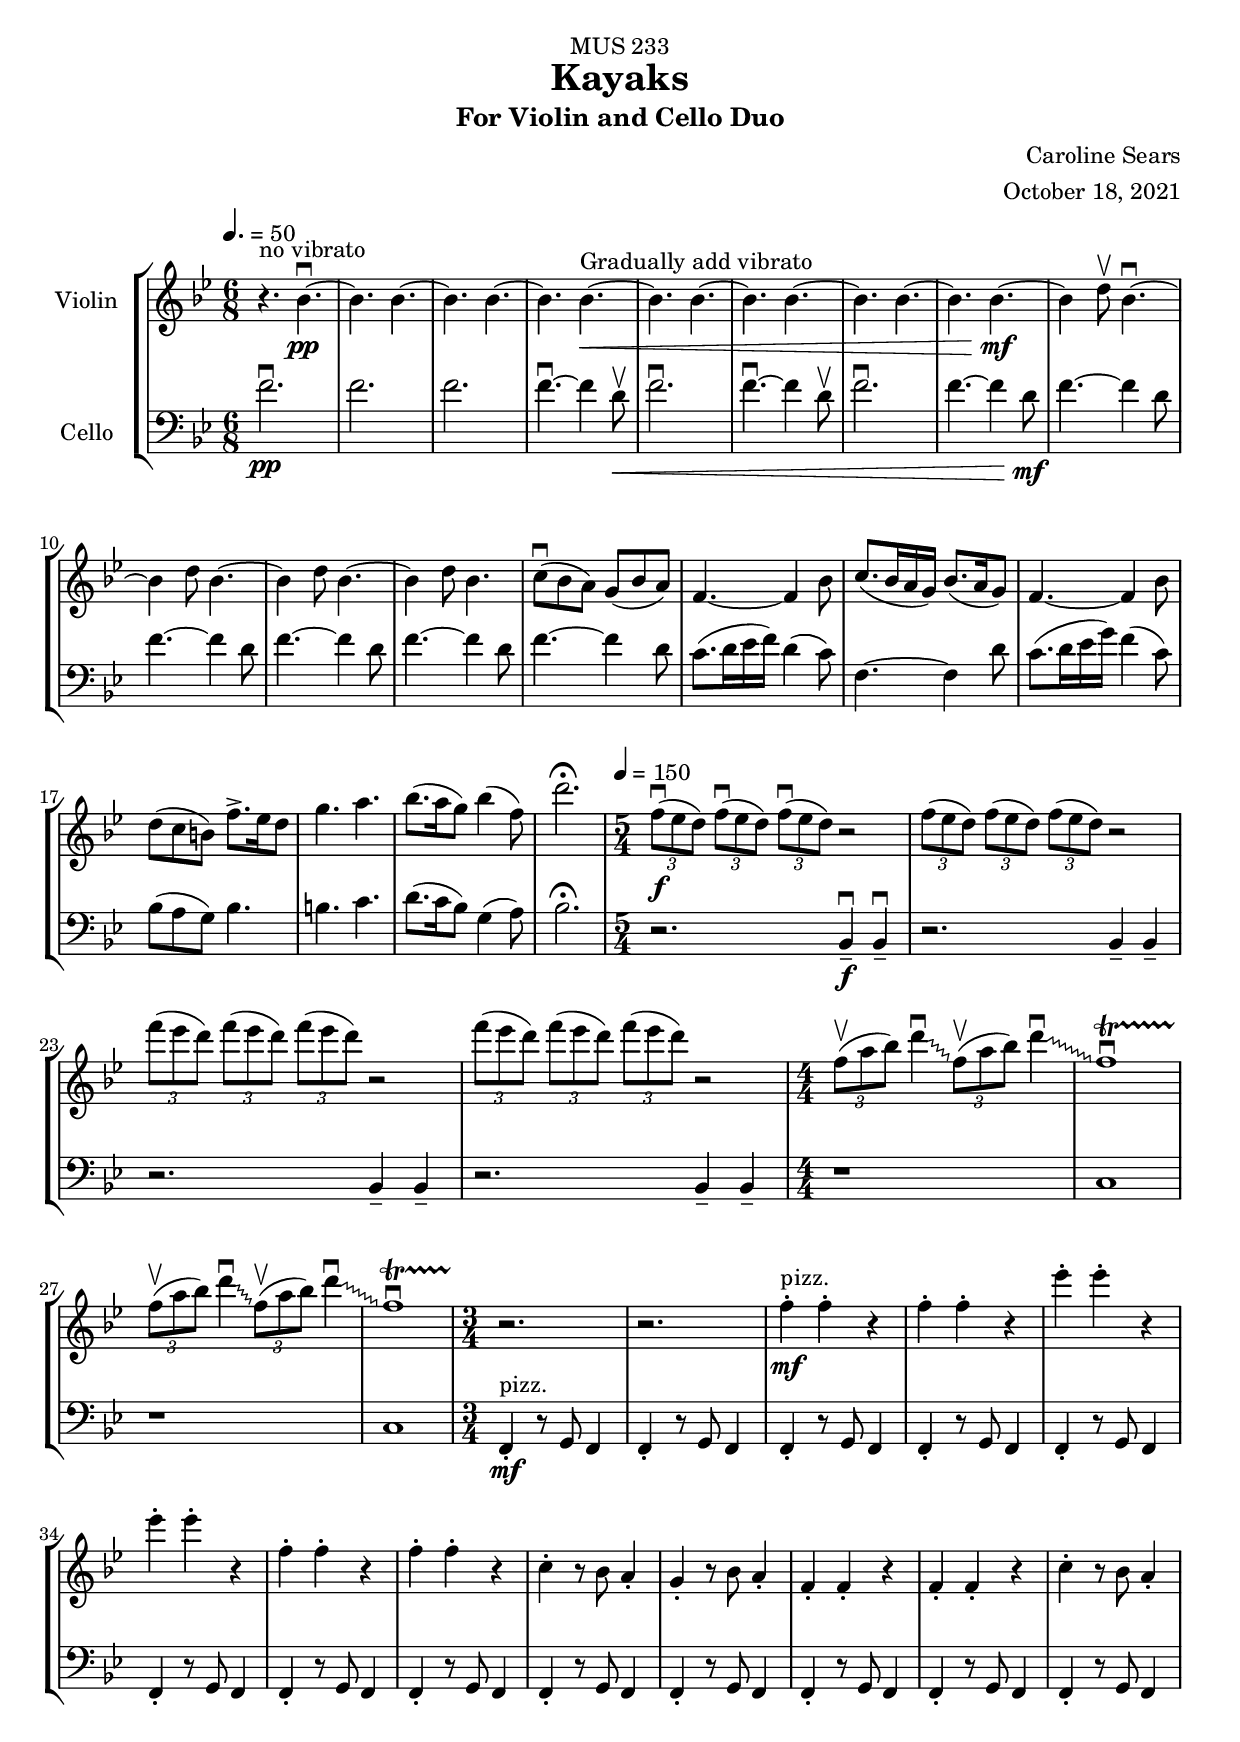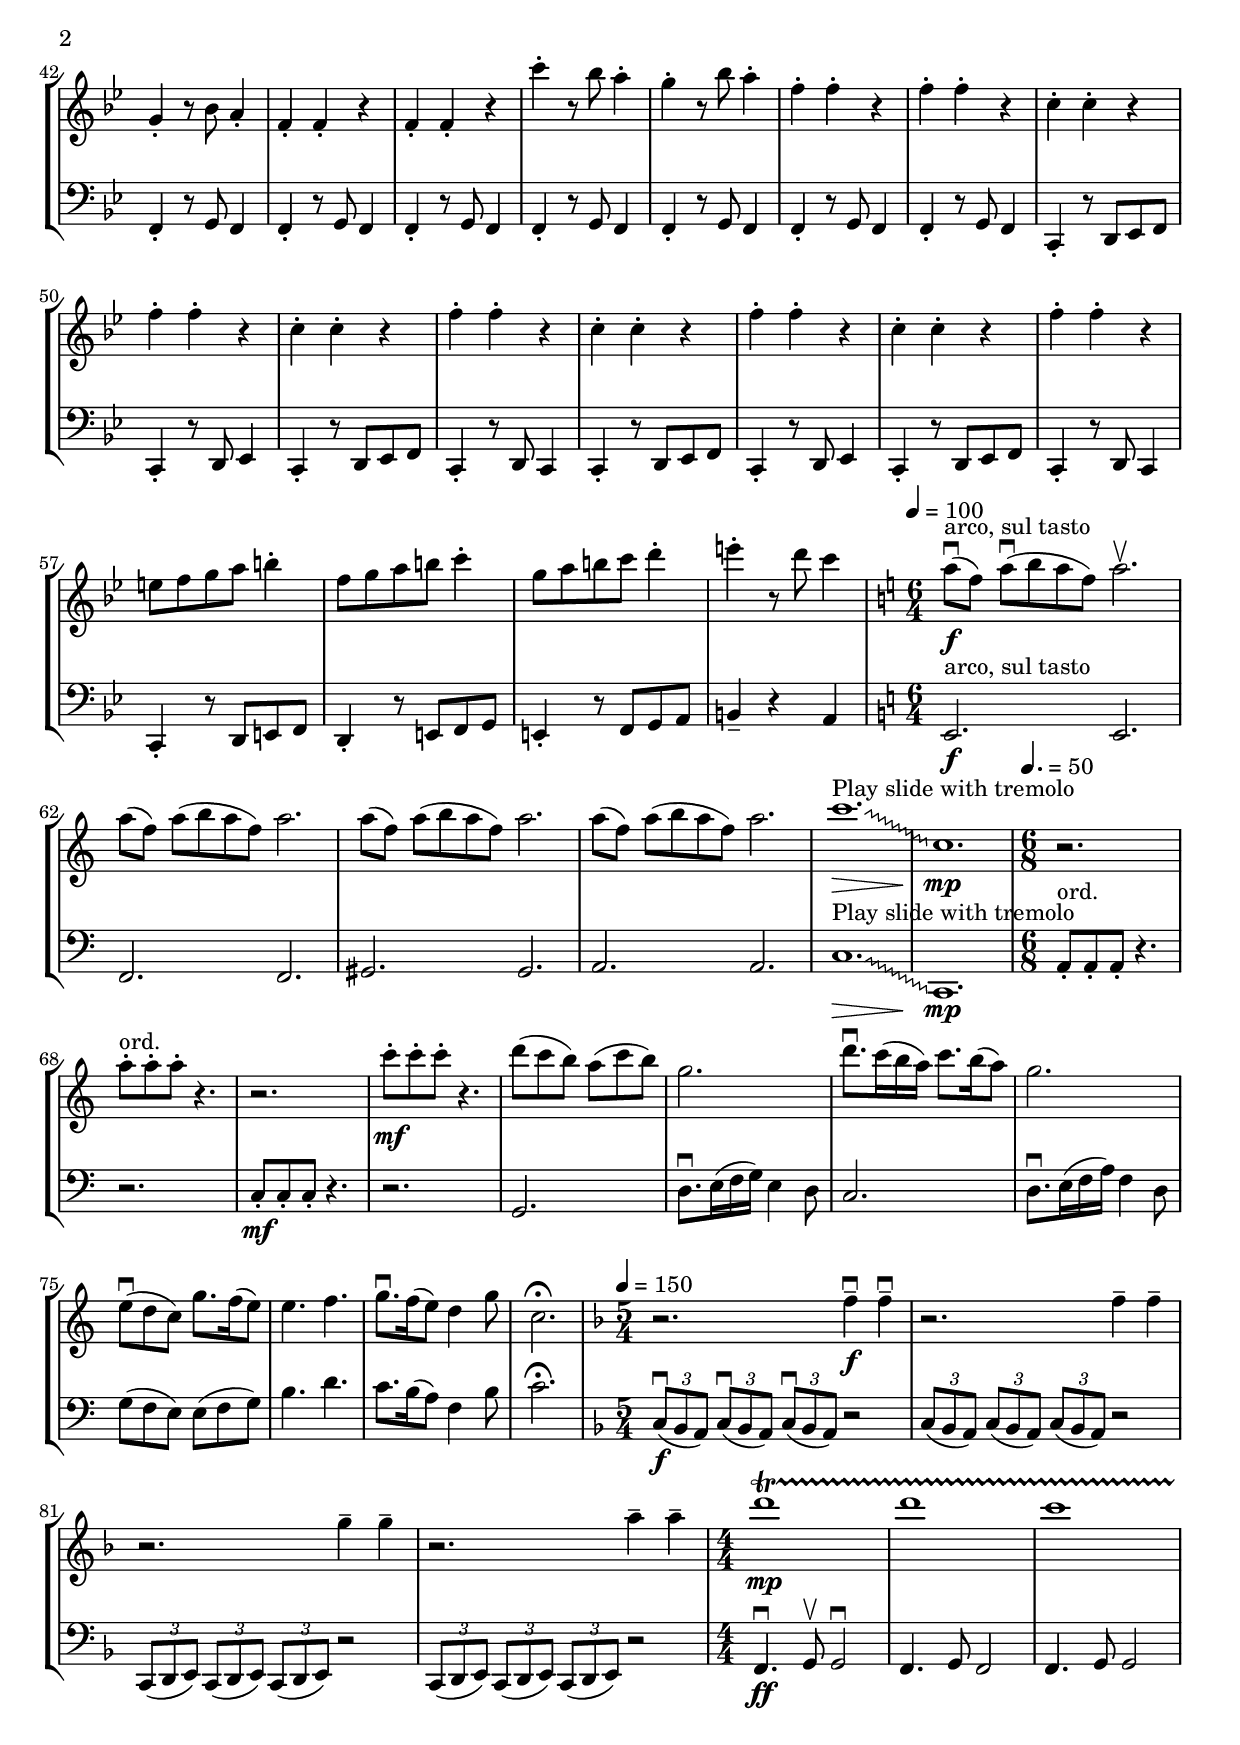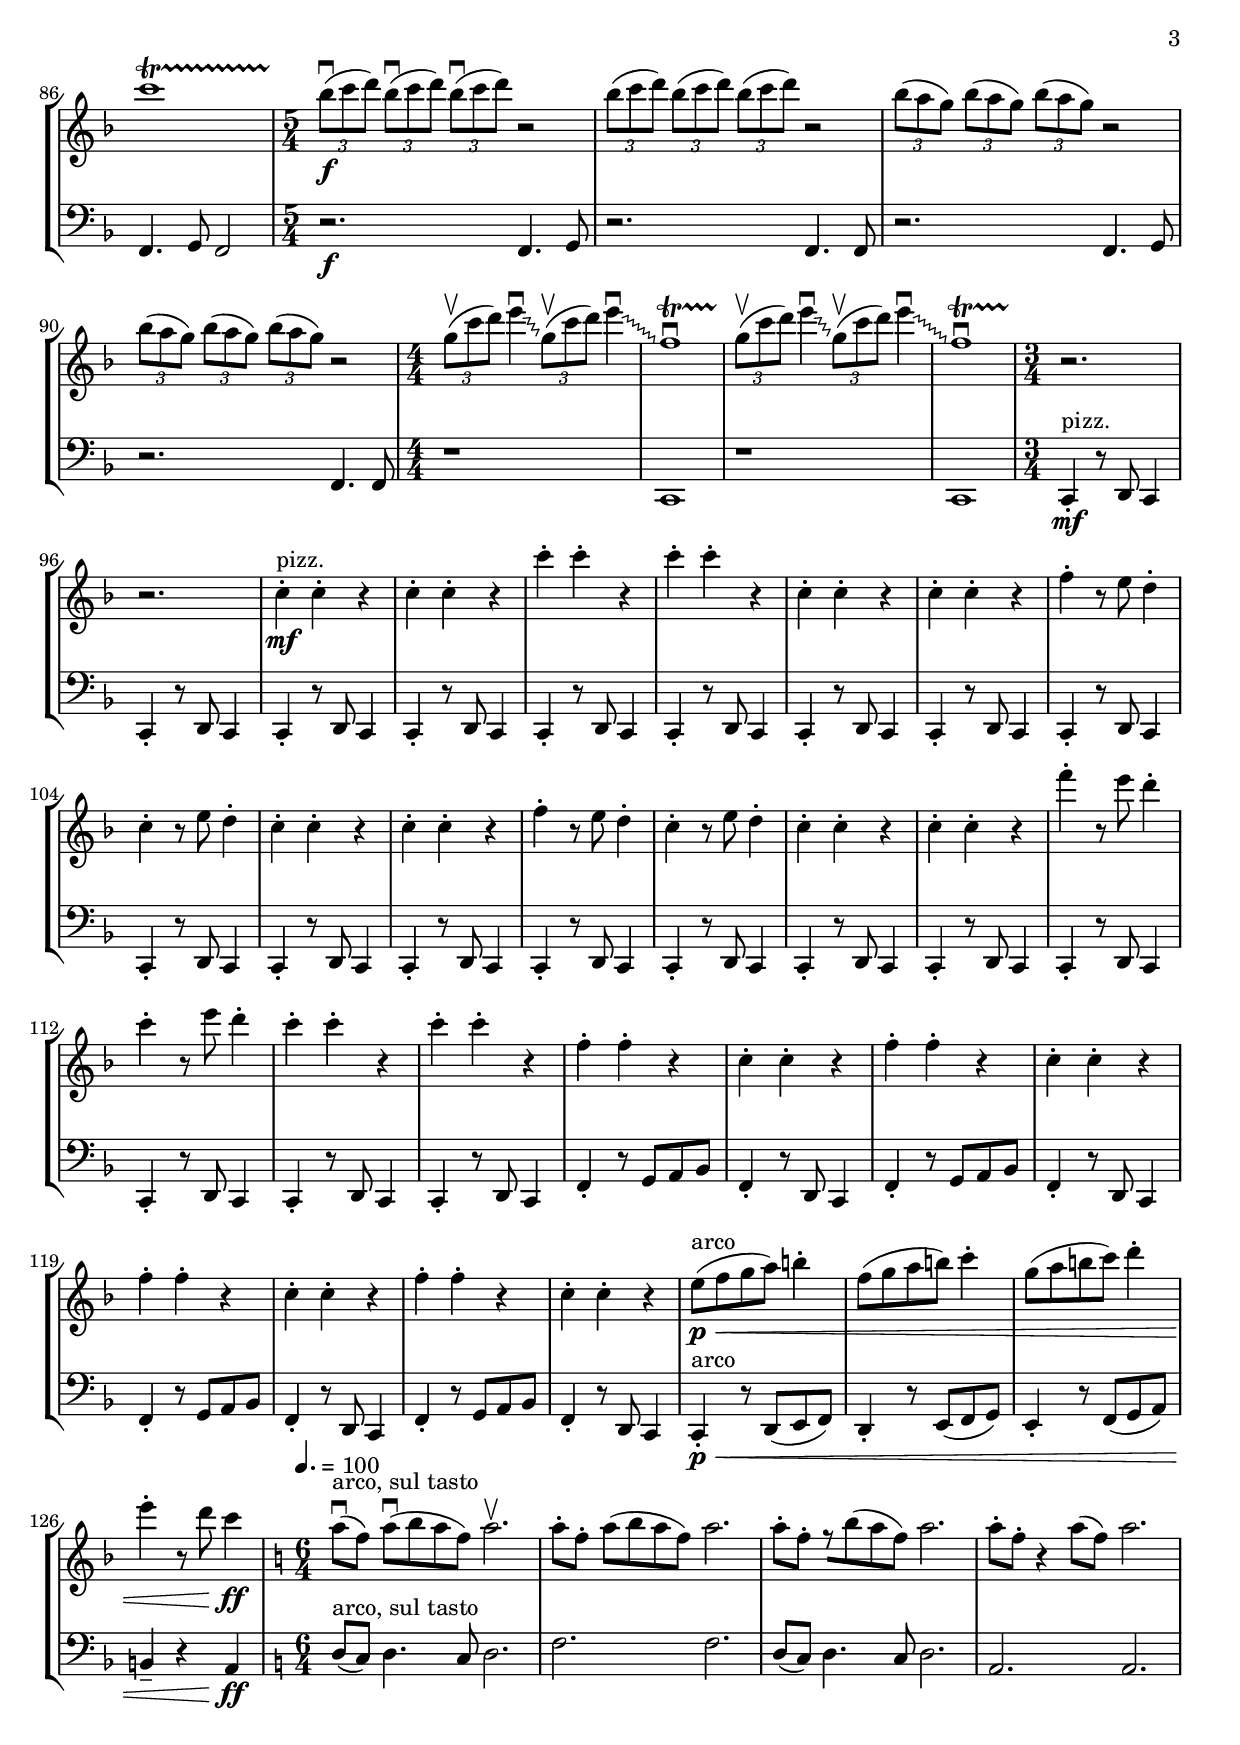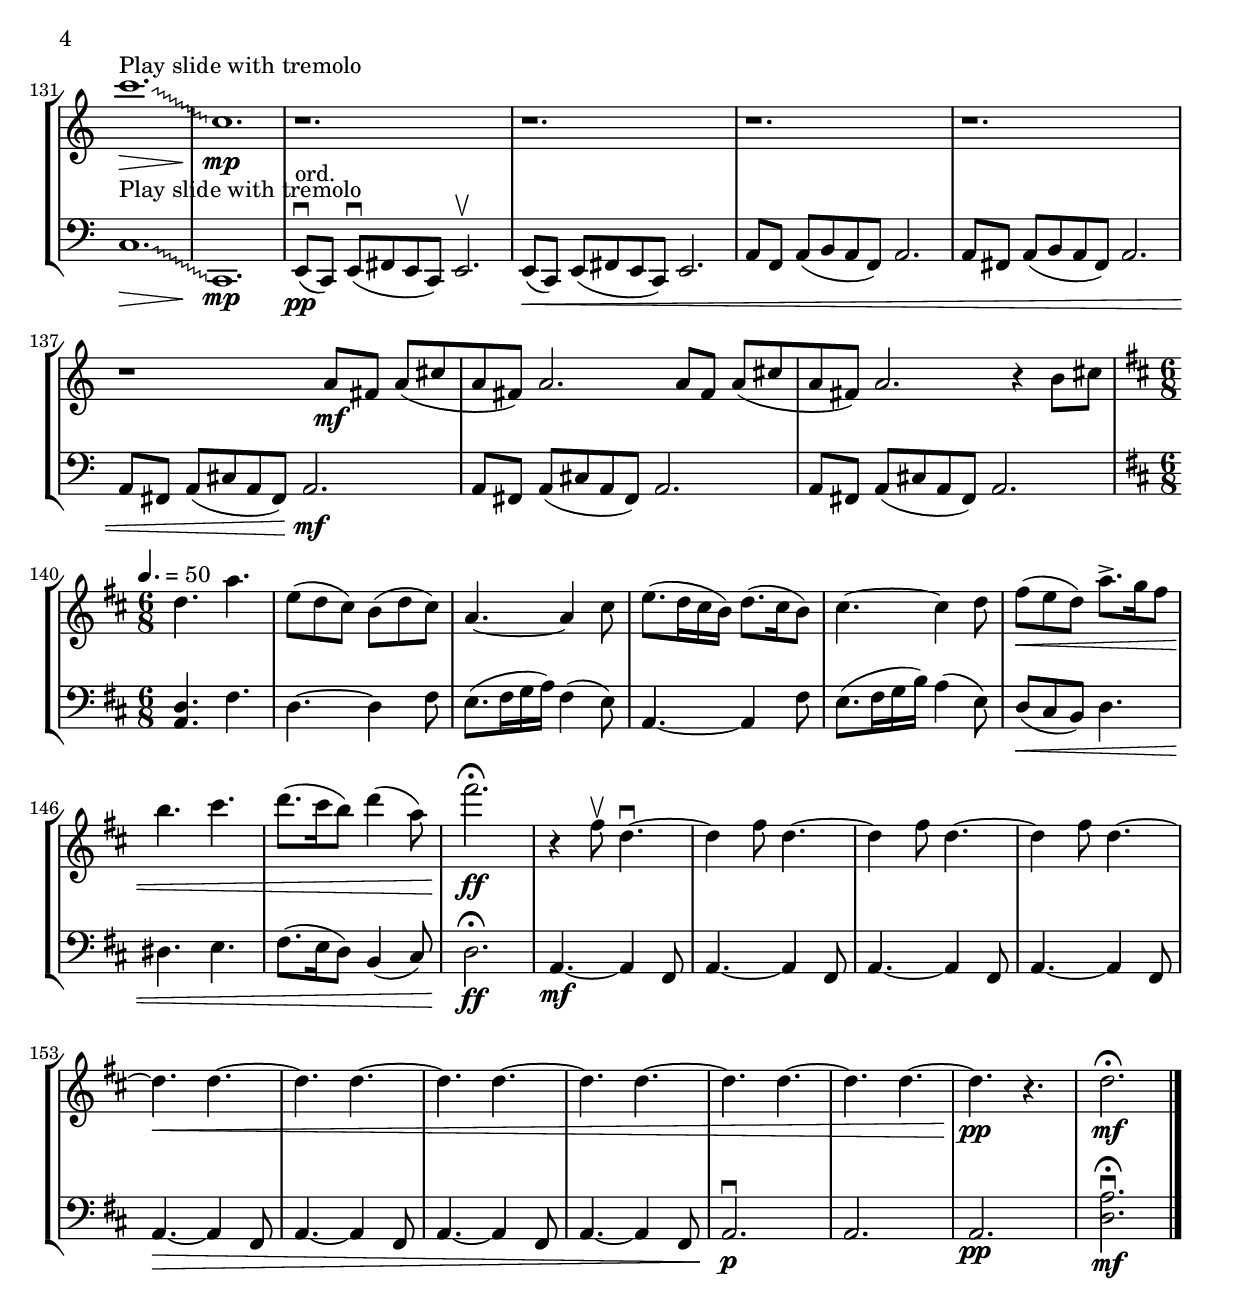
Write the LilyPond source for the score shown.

\header {
    title = "Kayaks"
    subtitle = "For Violin and Cello Duo"
    dedication = "MUS 233"
    composer = "Caroline Sears"
    arranger = "October 18, 2021"

      % The following fields are centered at the bottom
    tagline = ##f


} %make this composition feel like a journey
\score {
% violin code
  \new StaffGroup <<
    \new Staff \with { instrumentName = "Violin" }
      \relative c'' {
      %A section
      \time 6/8
      \key bes \major
      \tempo 4. = 50 
      %bars1-8
       r4.^\markup "no vibrato" bes4.\downbow~\pp| bes4. bes4.~| bes4. bes~| bes bes~\<^\markup "Gradually add vibrato"|
       bes4. bes4.~| bes4. bes~| bes4. bes4.~| bes bes~\!\mf |
       %bars 9-16
       bes4 d8\upbow bes4.\downbow~|bes4 d8 bes4.~|bes4 d8 bes4.~ |bes4 d8 bes4.|
       c8\downbow (bes a) g (bes a) | f4.~f4 bes8| c8. (bes16 a g) bes8. (a16 g8) | f4.~f4 bes8|
       %bars 17-20
       d8 (c b) f'8.\accent ees16 d8 | g4. a4. | bes8. (a16 g8) bes4 (f8) | d'2.\fermata
      %%%%%%%%%%%%%%%%%%%%%%%%%%%%%
      %B Section
      \tempo 4 = 150
      \time 5/4
      %bars 21-24
      \tuplet 3/2 {f,8\downbow\f (ees d)} \tuplet 3/2 {f\downbow (ees d)}  \tuplet 3/2 {f\downbow (ees d)} r2 |
      \tuplet 3/2 {f8 (ees d)} \tuplet 3/2 {f (ees d)}  \tuplet 3/2 {f (ees d)} r2 |
      \tuplet 3/2 {f'8 (ees d)} \tuplet 3/2 {f (ees d)}  \tuplet 3/2 {f (ees d)} r2 |
      \tuplet 3/2 {f8 (ees d)} \tuplet 3/2 {f (ees d)}  \tuplet 3/2 {f (ees d)} r2 |
      % bars 25-28
      \numericTimeSignature \time 4/4
      \override Glissando.style = #'zigzag
      \tuplet 3/2 {f,8\upbow (a bes)} d4\downbow\glissando \tuplet 3/2 {f,8\upbow (a bes)} d4\downbow\glissando 
      f,1\downbow\startTrillSpan|
      \tuplet 3/2 {f8\stopTrillSpan\upbow (a bes)} d4\downbow\glissando \tuplet 3/2 {f,8\upbow (a bes)} d4\downbow\glissando 
      f,1\downbow\startTrillSpan|
      %%%%%%%%%%%%%%%%%%%%%%%%%%%%%%%%
        % C Section
      %bars 29-32
      \time 3/4
      r2.\stopTrillSpan | r | f4^"pizz."\staccato\mf f\staccato r |f4\staccato f\staccato r |
      %bars 33-36
      ees'\staccato ees\staccato r| ees\staccato ees\staccato r| f,4\staccato f\staccato r |f4\staccato f\staccato r |
      %bars 37-40
      c\staccato r8 bes a4\staccato | g\staccato r8 bes a4\staccato |f4\staccato f\staccato r |f4\staccato f\staccato r |
      %bars 41-44
      c'\staccato r8 bes a4\staccato | g\staccato r8 bes a4\staccato |f4\staccato f\staccato r |f4\staccato f\staccato r |
      %bars 45-48
      c''\staccato r8 bes a4\staccato | g\staccato r8 bes a4\staccato |f4\staccato f\staccato r |f4\staccato f\staccato r |
      %bars 49-52
      c4\staccato c\staccato r |f4\staccato f\staccato r |c4\staccato c\staccato r |f4\staccato f\staccato r |
      %bars 49-52
      c4\staccato c\staccato r |f4\staccato f\staccato r |c4\staccato c\staccato r |f4\staccato f\staccato r |
      %bars 57-60
      e8 f g a b4\staccato |f8 g a b c4\staccato |g8 a b c d4\staccato | e4\staccato r8 d c4 |
      %%%%%%%%%%%%%%%%%%%%%%%%%%%%%%%%%
      %D Section
      \time 6/4
      \key a \minor
      \tempo 4 = 100
      %bars 61- 64
      a8^"arco, sul tasto"\downbow\f [(f)] a\downbow [(b a f)] a2.\upbow |a8 [(f)] a [(b a f)] a2. | 
      a8 [(f)] a [(b a f)] a2. |a8 [(f)] a [(b a f)] a2. |
      %bars 65-68
       c1.\glissando^\markup "Play slide with tremolo"\> | c,\!\mp |
       \time 6/8
       \tempo 4. = 50
        r2.| a'8\staccato^\markup "ord." a\staccato a\staccato r4. |
        r2. |c8\staccato\mf c\staccato c\staccato r4. |
      %bars 69-72
      d8 (c b) a (c b)| g2.| d'8.\downbow c16 (b a) c8. b16 (a8)| g2. | e8\downbow (d c) g'8. f16 (e8)| e4. f |g8.\downbow f16 (e8) d4 g8 |c,2.\fermata |
     %%%%%%%%%%%%%%%%%%%%%%%%%%%%%%%%%%%%%
      %B' Section 
      %bars 73-76
       \key f \major
       \time 5/4
       \tempo 4 =150
      r2. f4\tenuto\downbow\f f4\downbow\tenuto |r2. f4\tenuto f4\tenuto |
      r2. g4\tenuto g4\tenuto |r2. a4\tenuto a4\tenuto |
      %bars 77-80
      \time 4/4
      d1\startTrillSpan\mp | d1 | c1 | c1 |
      %bars 81-84
      \time 5/4
      \tuplet 3/2 {bes8\stopTrillSpan\downbow\f(c d)} \tuplet 3/2 {bes\downbow (c d)}  \tuplet 3/2 {bes\downbow (c d)} r2 |
      \tuplet 3/2 {bes8(c d)} \tuplet 3/2 {bes (c d)}  \tuplet 3/2 {bes (c d)} r2 |
      \tuplet 3/2 {bes8(a g)} \tuplet 3/2 {bes (a g)}  \tuplet 3/2 {bes (a g)} r2 |
      \tuplet 3/2 {bes8(a g)} \tuplet 3/2 {bes (a g)}  \tuplet 3/2 {bes (a g)} r2 |
      %bars 85-88
      \time 4/4
      \tuplet 3/2 {g8\upbow (c d)} e4\downbow\glissando \tuplet 3/2 {g,8\upbow (c d)} e4\downbow\glissando 
      f,1\downbow\startTrillSpan|
      \tuplet 3/2 {g8\stopTrillSpan\upbow (c d)} e4\downbow\glissando \tuplet 3/2 {g,8\upbow (c d)} e4\downbow\glissando 
      f,1\downbow\startTrillSpan|
      %%%%%%%%%%%%%%%%%%%%%%%%
      %C' Section
      \time 3/4
      %Bars 89-92
      r2.\stopTrillSpan | r | c4^"pizz."\staccato\mf c\staccato r |c4\staccato c\staccato r |
      %bars 93-96
      c'\staccato c\staccato r| c\staccato c\staccato r| c,4\staccato c\staccato r |c4\staccato c\staccato r |
      %bars 97-100
      f\staccato r8 e d4\staccato | c\staccato r8 e d4\staccato |c4\staccato c\staccato r |c4\staccato c\staccato r |
      %bars 101-104
      f\staccato r8 e d4\staccato | c\staccato r8 e d4\staccato |c4\staccato c\staccato r |c4\staccato c\staccato r |
      %bars 105-108
      f'\staccato r8 e d4\staccato | c\staccato r8 e d4\staccato |c4\staccato c\staccato r |c4\staccato c\staccato r |
      %bars 109-112
      f,4\staccato f\staccato r |c4\staccato c\staccato r |f4\staccato f\staccato r |c4\staccato c\staccato r |
      %bars 113-116
      f4\staccato f\staccato r |c4\staccato c\staccato r |f4\staccato f\staccato r |c4\staccato c\staccato r |
      %bars 117-120
      e8^"arco"\p\< (f g a) b4\staccato |f8 (g a b) c4\staccato |g8 (a b c) d4\staccato | e4\staccato r8 d c4\!\ff |
      %%%%%%%%%%%%%%%%%%%%%%%%%%
      %D' Section (climax)
      \time 6/4
      \key a \minor
      \tempo 4. = 100
      %bars 121-124
      a8^"arco, sul tasto"\downbow [(f)] a\downbow [(b a f)] a2.\upbow |
      a8\staccato [f\staccato] a [(b a f)] a2. | 
      a8\staccato [f\staccato] r [b (a f)] a2. |
      a8\staccato [f\staccato] r4  a8 (f) a2. |
      %bars 125-128
       c1.\glissando^\markup "Play slide with tremolo"\> | c,\!\mp | 
      %bars 129-132
      r1. |r |r |r |
      %bars 132-135
      r1 a8\mf [fis] a [(cis |
      a fis)] a2. a8 [fis] a [(cis |
       a fis)] a2. r4 b8 cis |
       \key d \major
       \time 6/8
       \tempo 4. = 50
       d4. a' |
       %bars 136-139
       e8 (d cis) b (d cis) |a4.~a4 cis8 | e8. (d16 cis b) d8. (cis16 b8) | cis4.~cis4 d8 |
       %bars 140-143
       fis8\< (e d) a'8.\accent g16 fis8 | b4. cis4. | d8. (cis16 b8) d4 (a8) | fis'2.\!\ff\fermata
      %%%%%%%%%%%%%%%%%
      %Outro
      %bars 144-147
      r4 fis,8\upbow d4.\downbow~|d4 fis8 d4.~ |d4 fis8 d4.~ |d4 fis8 d4.~ |
      %bars 148-151
      d4.\< d4.~| d4. d~|d4. d4.~| d4. d~|
      %bars 152-155
      d4. d4.~| d4. d~|d4.\!\pp r4.|d2.\mf\fermata \bar "|."
      }
    


%cello code
    \new Staff \with { instrumentName = "Cello" }
      \relative c' { 
      \clef "bass"
      %A section
      \time 6/8
      \key bes \major
      \tempo 4. = 50
      %bars 1-8
      f2.\downbow\pp |f |f |f4.\downbow~f4 d8\upbow\< |
      f2.\downbow|f4.\downbow~f4 d8\upbow |f2.\downbow|f4.~f4 d8\!\mf |
      %bars 9-16
      f4.~f4 d8 |f4.~f4 d8 |f4.~f4 d8 |f4.~f4 d8 |
      f4.~f4 d8 | c8. (d16 ees16 f) d4 (c8) |f,4.~f4 d'8 |c8. (d16 ees16 g) f4 (c8) |
      %bars 17-20
      bes8 (a g) bes4. | b4. c4. | d8. (c16 bes8) g4 (a8) |bes2.\fermata|
      %%%%%%%%%%%%%%%%%%%%%%%%%%%%%%%%%%
      %B section
      \tempo 4 = 150
      \time 5/4
      %bars 21-24
      r2. bes,4\tenuto\downbow\f bes4\downbow\tenuto |r2. bes4\tenuto bes4\tenuto |
      r2. bes4\tenuto bes4\tenuto |r2. bes4\tenuto bes4\tenuto |
      %bars 25-28
      \numericTimeSignature \time 4/4
      r1|c1|r1|c1
      %%%%%%%%%%%%%%%%%%%%%%%%%%%%%%%%%%%
      %C Section
      \time 3/4
      %bars 29-32
      f,4\staccato^"pizz."\mf r8 g f4 |f4\staccato r8 g f4 |f4\staccato r8 g f4 |f4\staccato r8 g f4 |
      %bars 33-36
      f4\staccato r8 g f4 |f4\staccato r8 g f4 |f4\staccato r8 g f4 |f4\staccato r8 g f4 |
      %bars 37-40
      f4\staccato r8 g f4 |f4\staccato r8 g f4 |f4\staccato r8 g f4 |f4\staccato r8 g f4 |
      %bars 41-44
      f4\staccato r8 g f4 |f4\staccato r8 g f4 |f4\staccato r8 g f4 |f4\staccato r8 g f4 |
      %bars 45-48
      f4\staccato r8 g f4 |f4\staccato r8 g f4 |f4\staccato r8 g f4 |f4\staccato r8 g f4 |
      %bars 49-52
      c4\staccato r8 d8 ees f|c4\staccato r8 d ees4 | c4\staccato r8 d8 ees f|c4\staccato r8 d c4 |
      %bars 53-56
      c4\staccato r8 d8 ees f|c4\staccato r8 d ees4 | c4\staccato r8 d8 ees f|c4\staccato r8 d c4 |   
      %bars 57-60
       c4\staccato r8 d8 e f| d4\staccato r8 e f g|  e4\staccato r8 f8 g a | b4\tenuto r4 a |
      %%%%%%%%%%%%%%%%%%%%%%%%%%%%%%%%%%
      %D Section (tense)
      \time 6/4
      \key a \minor
      \tempo 4 = 100
      %bars 61-64
      e2.^"arco, sul tasto"\f e2. | f2. f2. | gis2. gis2. | a a |
      %bars 65-68
      \override Glissando.style = #'zigzag
      c1.\glissando^\markup "Play slide with tremolo"\> | c,\!\mp |
      \time 6/8
      \tempo 4. = 50
       a'8\staccato^\markup "ord." a8\staccato a8\staccato r4.| r2. |
       c8\staccato\mf c8\staccato c8\staccato r4.| r2. |
       %bars 69-72
       g2. | d'8.\downbow e16 (f g) e4 d8 | c2. | d8.\downbow e16 (f a) f4 d8 | g8 (f e) e (f g)| b4. d | c8. b16 (a8) f4 b8 |c2.\fermata |
       %%%%%%%%%%%%%%%%%%%%
       %B' Section 
       %bars 73-76
       \key f \major
       \time 5/4
       \tempo 4 =150
       \tuplet 3/2 {c,8\downbow\f (bes a)} \tuplet 3/2 {c\downbow (bes a)}  \tuplet 3/2 {c\downbow (bes a)} r2 |
       \tuplet 3/2 {c8(bes a)} \tuplet 3/2 {c (bes a)}  \tuplet 3/2 {c (bes a)} r2 |
       \tuplet 3/2 {c,8 (d e)} \tuplet 3/2 {c (d e)}  \tuplet 3/2 {c (d e)} r2 |
       \tuplet 3/2 {c8 (d e)} \tuplet 3/2 {c (d e)}  \tuplet 3/2 {c(d e)} r2 |
      %bars 77-80
      \time 4/4
       f4.\downbow\ff g8\upbow g2\downbow | f4. g8 f2 | f4. g8 g2 | f4. g8 f2 |
       %bars 81-84
      \time 5/4
      r2.\f f4. g8 | r2. f4. f8 |r2. f4. g8 |r2. f4. f8 |
      %bars 85-88
      \time 4/4
      r1|c1|r1|c1
      %%%%%%%%%%%%%%%%%%%%%%%%
      %C' Section
      \time 3/4
      %Bars 89-92
      c4\staccato^"pizz."\mf r8 d c4 |c4\staccato r8 d c4 |c4\staccato r8 d c4 |c4\staccato r8 d c4 |
      %bars 93-96
      c4\staccato r8 d c4 |c4\staccato r8 d c4 |c4\staccato r8 d c4 |c4\staccato r8 d c4 |
      %bars 97-100
      c4\staccato r8 d c4 |c4\staccato r8 d c4 |c4\staccato r8 d c4 |c4\staccato r8 d c4 |
      %bars 101-104
      c4\staccato r8 d c4 |c4\staccato r8 d c4 |c4\staccato r8 d c4 |c4\staccato r8 d c4 |
      %bars 105-108
      c4\staccato r8 d c4 |c4\staccato r8 d c4 |c4\staccato r8 d c4 |c4\staccato r8 d c4 |
      %bars 109-112
      f4\staccato r8 g8 a bes|f4\staccato r8 d c4 | f4\staccato r8 g8 a bes|f4\staccato r8 d c4 |
      %bars 113-116
      f4\staccato r8 g8 a bes|f4\staccato r8 d c4 | f4\staccato r8 g8 a bes|f4\staccato r8 d c4 |  
      %bars 117-120
       c4\staccato^"arco"\p\< r8 d8 (e f)| d4\staccato r8 e (f g)|  e4\staccato r8 f8 (g a) | b4\tenuto r4 a\!\ff
       %%%%%%%%%%%%%%%%%%%%%%%%
      %D' Section (climax)
      \time 6/4
      \key a \minor
      \tempo 4. = 100
      %bars 121-124
      d8^"arco, sul tasto" (c) d4. c8 d2. | f2. f2. |d8(c) d4. c8 d2. | a a |
      %bars 125-128
      c1.\glissando^\markup "Play slide with tremolo"\> | c,\!\mp | 
      %bars 129-131
      e8^"ord."\downbow\pp [(c)] e\downbow [(fis e c)] e2.\upbow |
      e8\< [(c)] e[(fis e c)] e2. |
      a8 [f] a [(b a f)] a2. | 
      a8 [fis] a [(b a fis)] a2. | 
      %bars 132-135
      a8 [fis] a [(cis a fis)] a2.\!\mf | 
      a8 [fis] a [(cis a fis)] a2. | 
      a8 [fis] a [(cis a fis)] a2. | 
      \key d \major
      \time 6/8
      \tempo 4. = 50
      <d a>4. fis |
      %bars 136-139
      d4.~d4 fis8 | e8. (fis16 g16 a) fis4 (e8) |a,4.~a4 fis'8 |e8. (fis16 g16 b) a4 (e8) |
      %bars 140-143
      d8\< (cis b) d4. | dis4. e4. | fis8. (e16 d8) b4 (cis8) |d2.\!\ff\fermata|
      %%%%%%%%%%%%%%%%%
      %Outro
      %bars 144-147
      a4.\mf~a4 fis8 | a4.~a4 fis8 |a4.~a4 fis8 |a4.~a4 fis8 |
      %bars 148-151
      |a4.\>~a4 fis8| a4.~a4 fis8| a4.~a4 fis8| a4.~a4 fis8 |
      %bars 152-155
      a2.\downbow\p |a |a\!\pp |<d a'>\mf\downbow\fermata \bar "|."
      }
  >>
  \layout { }
  \midi { }
}
